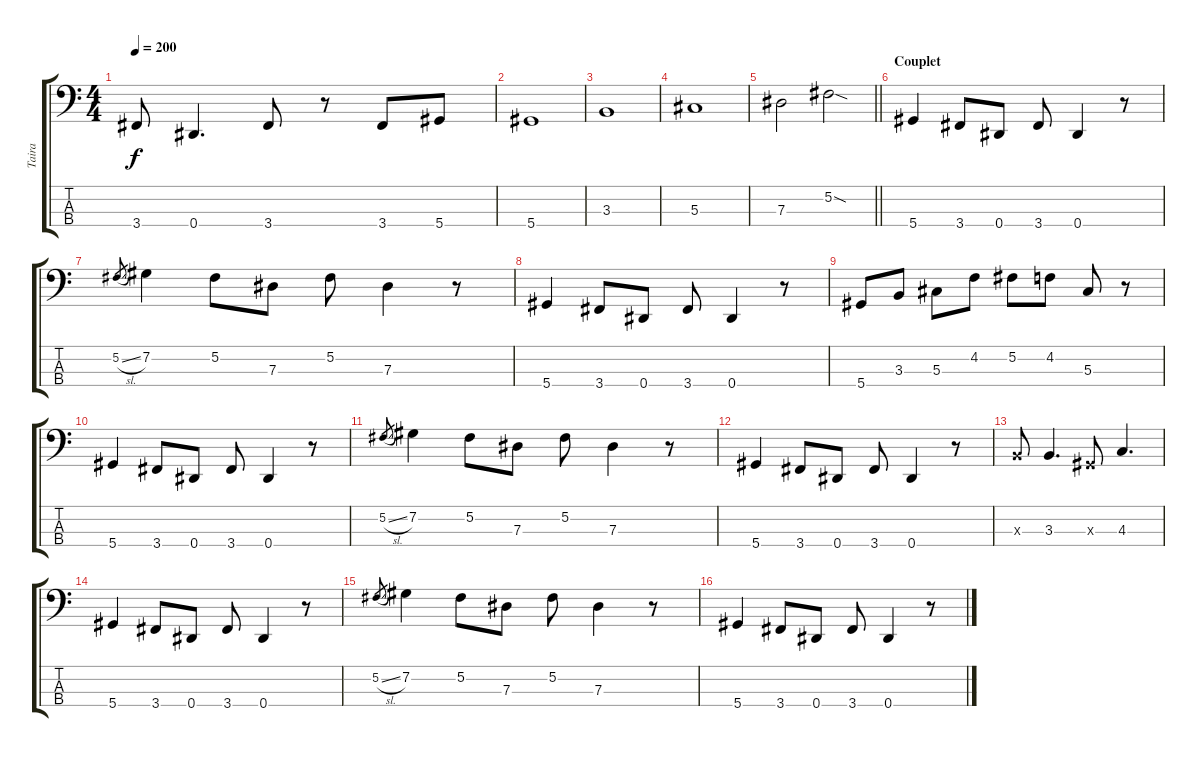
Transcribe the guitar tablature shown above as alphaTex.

\track ("Taira" "Taira") {instrument electricbassfinger}
\staff {score tabs}
\tuning (Gb2 Db2 Ab1 Eb1) {hide}
\ts (4 4)
\tempo 200
\clef f4
\ks c
3.4.8{dy f} 0.4.4{d} 3.4.8 r.8 3.4.8 5.4.8 |
5.4.1 |
3.3.1 |
5.3.1 |
\barLineRight lightlight
7.3.2 5.2{sod}.2 |
\section ("" "Couplet ")
5.4.4 3.4.8 0.4.8 3.4.8 0.4.4 r.8 |
5.2{sl}.8{gr} 7.2.4 5.2.8 7.3.8 5.2.8 7.3.4 r.8 |
5.4.4 3.4.8 0.4.8 3.4.8 0.4.4 r.8 |
5.4.8 3.3.8 5.3.8 4.2.8 5.2.8 4.2.8 5.3.8 r.8 |
5.4.4 3.4.8 0.4.8 3.4.8 0.4.4 r.8 |
5.2{sl}.8{gr} 7.2.4 5.2.8 7.3.8 5.2.8 7.3.4 r.8 |
5.4.4 3.4.8 0.4.8 3.4.8 0.4.4 r.8 |
3.3{x}.8 3.3.4{d} 0.3{x}.8 4.3.4{d} |
5.4.4 3.4.8 0.4.8 3.4.8 0.4.4 r.8 |
5.2{sl}.8{gr} 7.2.4 5.2.8 7.3.8 5.2.8 7.3.4 r.8 |
5.4.4 3.4.8 0.4.8 3.4.8 0.4.4 r.8
